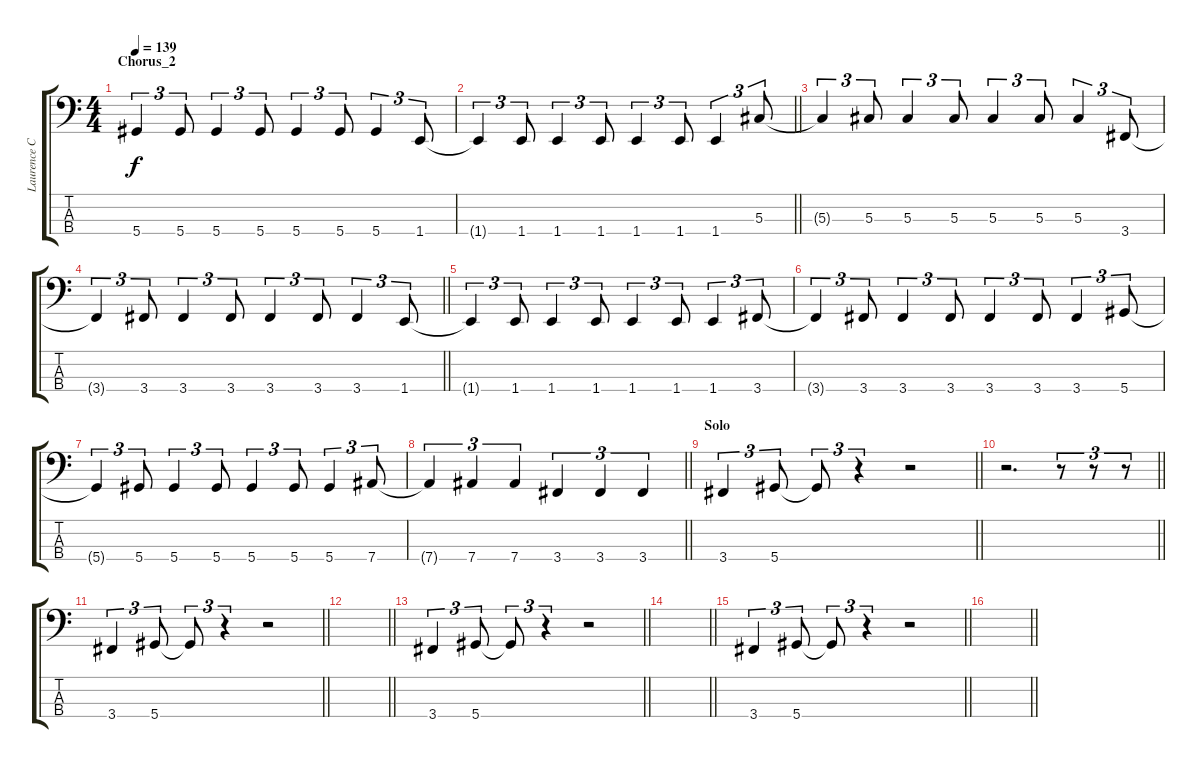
\track ("Laurence Cottle" "Laurence C") {instrument electricbassfinger}
\staff {score tabs}
\tuning (Gb2 Db2 Ab1 Eb1) {hide}
\ts (4 4)
\section ("" "Chorus_2")
\tempo 139
\clef f4
\ks c
5.4.4{tu (3 2) dy f} 5.4.8{tu (3 2)} 5.4.4{tu (3 2)} 5.4.8{tu (3 2)} 5.4.4{tu (3 2)} 5.4.8{tu (3 2)} 5.4.4{tu (3 2)} 1.4.8{tu (3 2)} |
\barLineRight lightlight
1.4{t}.4{tu (3 2)} 1.4.8{tu (3 2)} 1.4.4{tu (3 2)} 1.4.8{tu (3 2)} 1.4.4{tu (3 2)} 1.4.8{tu (3 2)} 1.4.4{tu (3 2)} 5.3.8{tu (3 2)} |
5.3{t}.4{tu (3 2)} 5.3.8{tu (3 2)} 5.3.4{tu (3 2)} 5.3.8{tu (3 2)} 5.3.4{tu (3 2)} 5.3.8{tu (3 2)} 5.3.4{tu (3 2)} 3.4.8{tu (3 2)} |
\barLineRight lightlight
3.4{t}.4{tu (3 2)} 3.4.8{tu (3 2)} 3.4.4{tu (3 2)} 3.4.8{tu (3 2)} 3.4.4{tu (3 2)} 3.4.8{tu (3 2)} 3.4.4{tu (3 2)} 1.4.8{tu (3 2)} |
1.4{t}.4{tu (3 2)} 1.4.8{tu (3 2)} 1.4.4{tu (3 2)} 1.4.8{tu (3 2)} 1.4.4{tu (3 2)} 1.4.8{tu (3 2)} 1.4.4{tu (3 2)} 3.4.8{tu (3 2)} |
3.4{t}.4{tu (3 2)} 3.4.8{tu (3 2)} 3.4.4{tu (3 2)} 3.4.8{tu (3 2)} 3.4.4{tu (3 2)} 3.4.8{tu (3 2)} 3.4.4{tu (3 2)} 5.4.8{tu (3 2)} |
5.4{t}.4{tu (3 2)} 5.4.8{tu (3 2)} 5.4.4{tu (3 2)} 5.4.8{tu (3 2)} 5.4.4{tu (3 2)} 5.4.8{tu (3 2)} 5.4.4{tu (3 2)} 7.4.8{tu (3 2)} |
\barLineRight lightlight
7.4{t}.4{tu (3 2)} 7.4.4{tu (3 2)} 7.4.4{tu (3 2)} 3.4.4{tu (3 2)} 3.4.4{tu (3 2)} 3.4.4{tu (3 2)} |
\section ("" "Solo")
\barLineRight lightlight
3.4.4{tu (3 2)} 5.4.8{tu (3 2)} 5.4{t}.8{tu (3 2)} r.4{tu (3 2)} r.2 |
\barLineRight lightlight
r.2{d} r.8{tu (3 2)} r.8{tu (3 2)} r.8{tu (3 2)} |
\barLineRight lightlight
3.4.4{tu (3 2)} 5.4.8{tu (3 2)} 5.4{t}.8{tu (3 2)} r.4{tu (3 2)} r.2 |
\barLineRight lightlight
|
\barLineRight lightlight
3.4.4{tu (3 2)} 5.4.8{tu (3 2)} 5.4{t}.8{tu (3 2)} r.4{tu (3 2)} r.2 |
\barLineRight lightlight
|
\barLineRight lightlight
3.4.4{tu (3 2)} 5.4.8{tu (3 2)} 5.4{t}.8{tu (3 2)} r.4{tu (3 2)} r.2 |
\barLineRight lightlight
